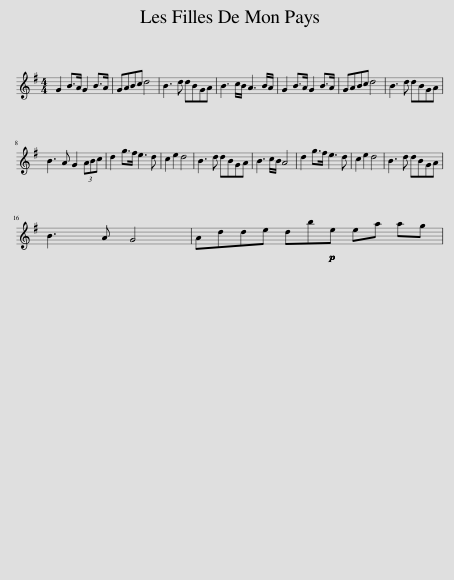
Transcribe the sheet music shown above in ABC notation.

X:1
L:1/8
M:4/4
I:linebreak $
K:G
V:1 treble
V:1
 G2 B>A G2 B>A | GABc d4 | B3 d dBGA | B3 c/B/ A3 B/A/ | G2 B>A G2 B>A | %5
 GABc d4 | B3 d dBGA |$ B3 A G2 (3ABc | d2 g>f e3 d | c2 e2 d4 | %10
 B3 d dBGA | B3 c/B/ A4 | d2 g>f e3 d | c2 e2 d4 | B3 d dBGA |$ %15
 B3 A G4 | Adde db!p!!p!e ea ag | %17
